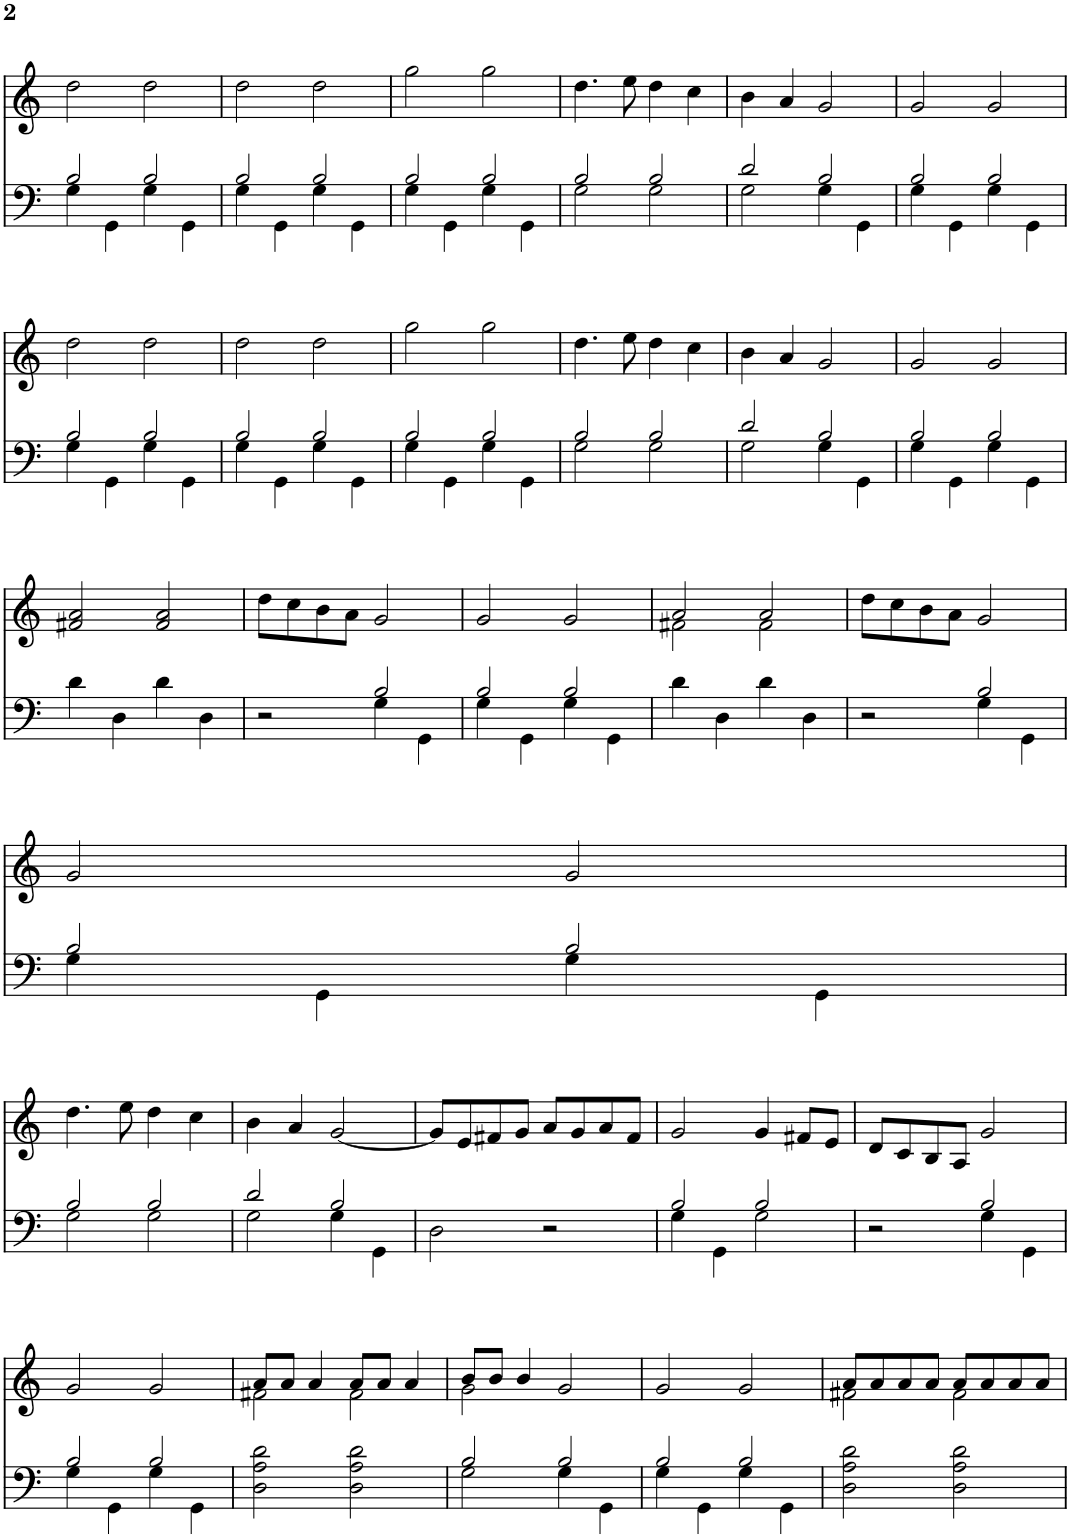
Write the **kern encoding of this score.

**kern	**kern
*part1	*part1
*staff2	*staff1
*I"Laute	*
!!LO:PB:g=z
*clefF4	*clefG2
*k[]	*k[]
*M2/2	*M2/2
*met(c|)	*met(c|)
=31	=31
*^	*
2B/	4G\	2dd\
.	4GG\	.
2B/	4G\	2dd\
.	4GG\	.
=32	=32	=32
2B/	4G\	2dd\
.	4GG\	.
2B/	4G\	2dd\
.	4GG\	.
=33	=33	=33
2B/	4G\	2gg\
.	4GG\	.
2B/	4G\	2gg\
.	4GG\	.
=34	=34	=34
2B/	2G\	4.dd\
.	.	8ee\
2B/	2G\	4dd\
.	.	4cc\
=35	=35	=35
2d/	2G\	4b\
.	.	4a/
2B/	4G\	2g/
.	4GG\	.
=36	=36	=36
2B/	4G\	2g/
.	4GG\	.
2B/	4G\	2g/
.	4GG\	.
!!LO:LB:g=z
=37	=37	=37
2B/	4G\	2dd\
.	4GG\	.
2B/	4G\	2dd\
.	4GG\	.
=38	=38	=38
2B/	4G\	2dd\
.	4GG\	.
2B/	4G\	2dd\
.	4GG\	.
=39	=39	=39
2B/	4G\	2gg\
.	4GG\	.
2B/	4G\	2gg\
.	4GG\	.
=40	=40	=40
2B/	2G\	4.dd\
.	.	8ee\
2B/	2G\	4dd\
.	.	4cc\
=41	=41	=41
2d/	2G\	4b\
.	.	4a/
2B/	4G\	2g/
.	4GG\	.
=42	=42	=42
2B/	4G\	2g/
.	4GG\	.
2B/	4G\	2g/
.	4GG\	.
*v	*v	*
!!LO:LB:g=z
=43	=43
4d\	2f#X/ 2a/
4D\	.
4d\	2f#/ 2a/
4D\	.
=44	=44
*^	*
2r	2ryy	8dd\L
.	.	8cc\
.	.	8b\
.	.	8a\J
2B/	4G\	2g/
.	4GG\	.
=45	=45	=45
2B/	4G\	2g/
.	4GG\	.
2B/	4G\	2g/
.	4GG\	.
*v	*v	*
=46	=46
*	*^
4d\	2a/	2f#X\
4D\	.	.
4d\	2a/	2f#\
4D\	.	.
*	*v	*v
=47	=47
*^	*
2r	2ryy	8dd\L
.	.	8cc\
.	.	8b\
.	.	8a\J
2B/	4G\	2g/
.	4GG\	.
!!LO:LB:g=z
=48	=48	=48
2B/	4G\	2g/
.	4GG\	.
2B/	4G\	2g/
.	4GG\	.
!!LO:LB:g=z
=49	=49	=49
2B/	2G\	4.dd\
.	.	8ee\
2B/	2G\	4dd\
.	.	4cc\
=50	=50	=50
2d/	2G\	4b\
.	.	4a/
2B/	4G\	[2g/
.	4GG\	.
*v	*v	*
=51	=51
2D\	8g/L]
.	8e/
.	8f#X/
.	8g/J
2r	8a/L
.	8g/
.	8a/
.	8f#/J
=52	=52
*^	*
2B/	4G\	2g/
.	4GG\	.
2B/	2G\	4g/
.	.	8f#X/L
.	.	8e/J
=53	=53	=53
2r	2ryy	8d/L
.	.	8c/
.	.	8B/
.	.	8A/J
2B/	4G\	2g/
.	4GG\	.
!!LO:LB:g=z
=54	=54	=54
2B/	4G\	2g/
.	4GG\	.
2B/	4G\	2g/
.	4GG\	.
*v	*v	*
=55	=55
*	*^
2D\ 2A\ 2d\	8a/L	2f#X\
.	8a/J	.
.	4a/	.
2D\ 2A\ 2d\	8a/L	2f#\
.	8a/J	.
.	4a/	.
=56	=56	=56
*^	*	*
2B/	2G\	8b/L	2g\
.	.	8b/J	.
.	.	4b/	.
2B/	4G\	2g/	2ryy
.	4GG\	.	.
*	*	*v	*v
=57	=57	=57
2B/	4G\	2g/
.	4GG\	.
2B/	4G\	2g/
.	4GG\	.
*v	*v	*
=58	=58
*	*^
2D\ 2A\ 2d\	8a/L	2f#X\
.	8a/	.
.	8a/	.
.	8a/J	.
2D\ 2A\ 2d\	8a/L	2f#\
.	8a/	.
.	8a/	.
.	8a/J	.
*	*v	*v
=	=
*-	*-
